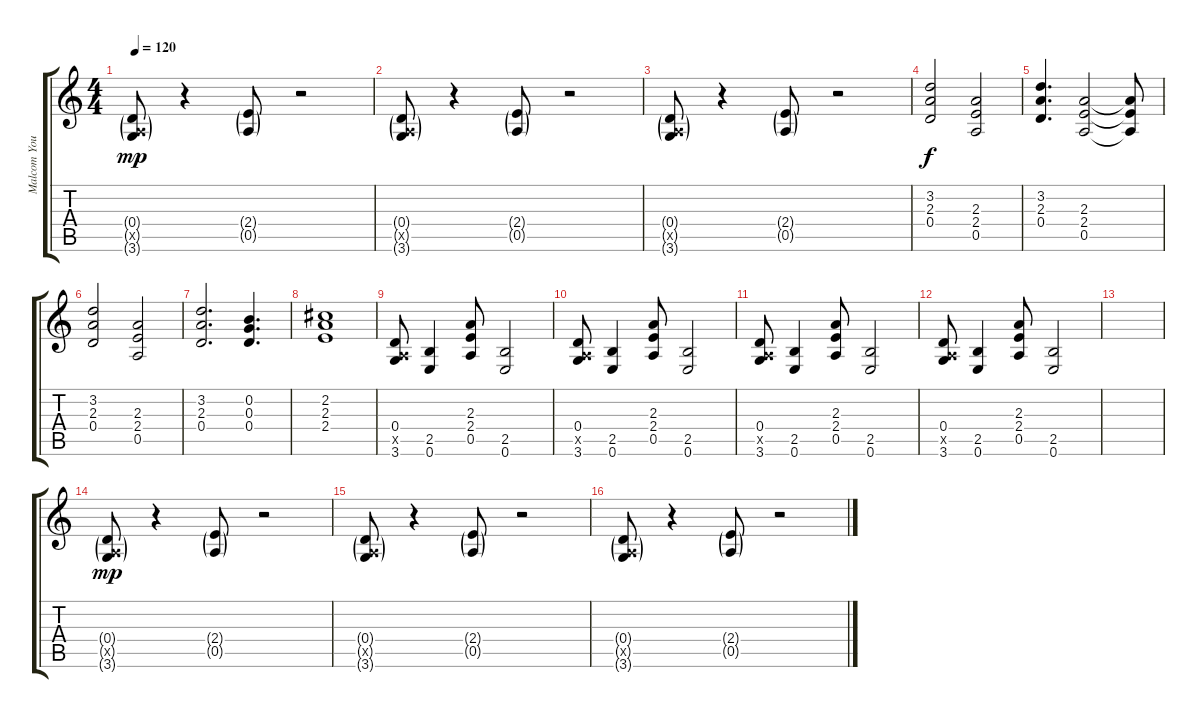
\track ("Malcom Young" "Malcom You") {instrument distortionguitar}
\staff {score tabs}
\tuning (E4 B3 G3 D3 A2 E2) {hide}
\ts (4 4)
\tempo 120
\clef g2
\ks c
(0.4{g} 0.5{g x} 3.6{g}).8{dy mp} r.4 (2.4{g} 0.5{g}).8 r.2 |
(0.4{g} 0.5{g x} 3.6{g}).8 r.4 (2.4{g} 0.5{g}).8 r.2 |
(0.4{g} 0.5{g x} 3.6{g}).8 r.4 (2.4{g} 0.5{g}).8 r.2 |
(3.2 2.3 0.4).2{dy f} (2.3 2.4 0.5).2 |
(3.2 2.3 0.4).4{d} (2.3 2.4 0.5).2 (2.3{t} 2.4{t} 0.5{t}).8 |
(3.2 2.3 0.4).2 (2.3 2.4 0.5).2 |
(3.2 2.3 0.4).2{d} (0.2 0.3 0.4).4{d} |
(2.2 2.3 2.4).1 |
(0.4 0.5{x} 3.6).8 (2.5 0.6).4 (2.3 2.4 0.5).8 (2.5 0.6).2 |
(0.4 0.5{x} 3.6).8 (2.5 0.6).4 (2.3 2.4 0.5).8 (2.5 0.6).2 |
(0.4 0.5{x} 3.6).8 (2.5 0.6).4 (2.3 2.4 0.5).8 (2.5 0.6).2 |
(0.4 0.5{x} 3.6).8 (2.5 0.6).4 (2.3 2.4 0.5).8 (2.5 0.6).2 |
|
(0.4{g} 0.5{g x} 3.6{g}).8{dy mp} r.4 (2.4{g} 0.5{g}).8 r.2 |
(0.4{g} 0.5{g x} 3.6{g}).8 r.4 (2.4{g} 0.5{g}).8 r.2 |
(0.4{g} 0.5{g x} 3.6{g}).8 r.4 (2.4{g} 0.5{g}).8 r.2
